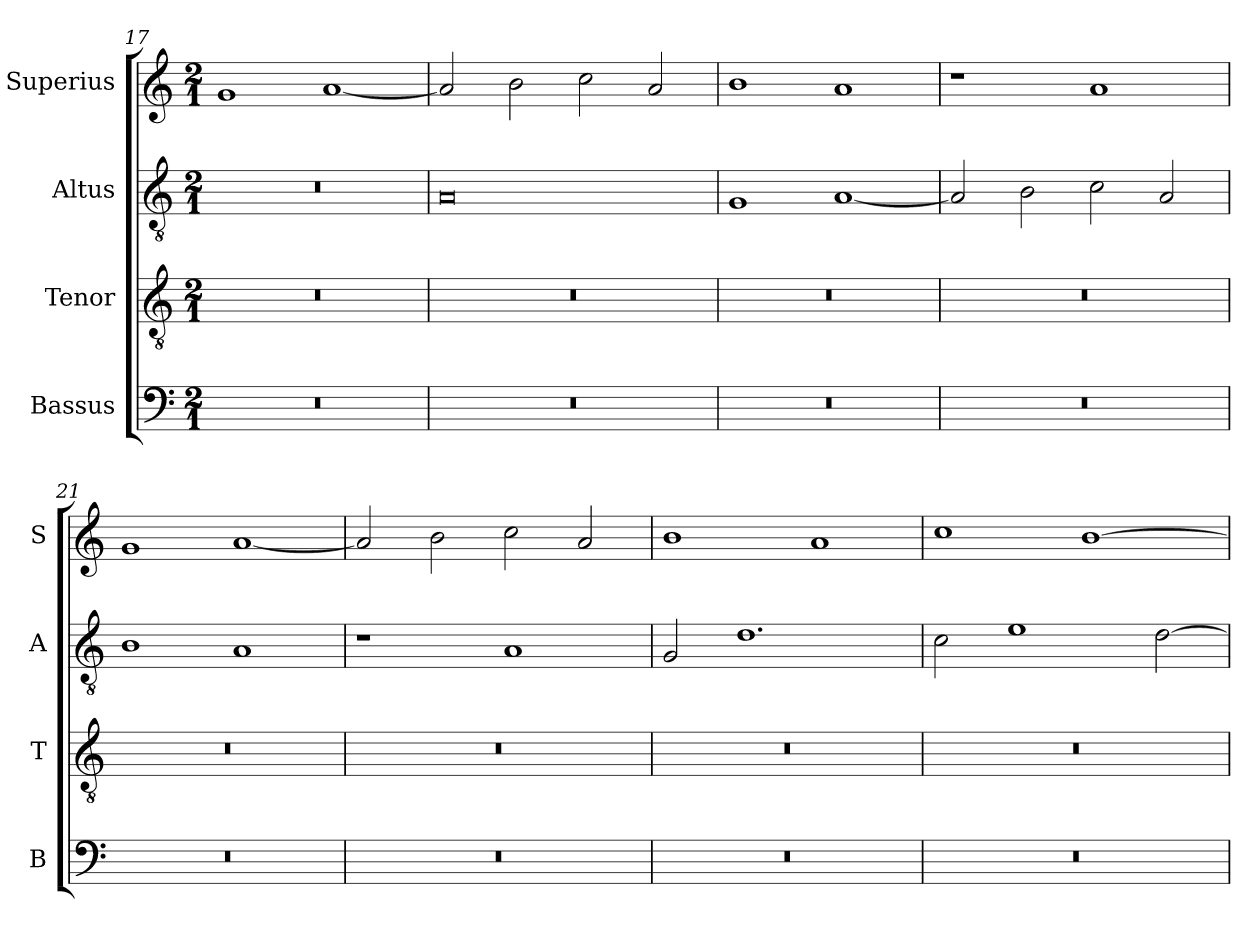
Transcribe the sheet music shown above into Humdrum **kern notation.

**kern	**kern	**kern	**kern
*part4	*part3	*part2	*part1
*staff4	*staff3	*staff2	*staff1
*I"Bassus	*I"Tenor	*I"Altus	*I"Superius
*I'B	*I'T	*I'A	*I'S
*clefF4	*clefGv2	*clefGv2	*clefG2
*k[]	*k[]	*k[]	*k[]
*M2/1	*M2/1	*M2/1	*M2/1
=17	=17	=17	=17
0r	0r	0r	1g
.	.	.	[1a
=18	=18	=18	=18
0r	0r	0A	2a/]
.	.	.	2b\
.	.	.	2cc\
.	.	.	2a/
=19	=19	=19	=19
0r	0r	1G	1b
.	.	[1A	1a
=20	=20	=20	=20
0r	0r	2A/]	1r
.	.	2B\	.
.	.	2c\	1a
.	.	2A/	.
=21	=21	=21	=21
0r	0r	1B	1g
.	.	1A	[1a
=22	=22	=22	=22
0r	0r	1r	2a/]
.	.	.	2b\
.	.	1A	2cc\
.	.	.	2a/
=23	=23	=23	=23
0r	0r	2G/	1b
.	.	1.d	.
.	.	.	1a
=24	=24	=24	=24
0r	0r	2c\	1cc
.	.	1e	.
.	.	.	[1b
.	.	[2d\	.
=	=	=	=
*-	*-	*-	*-
